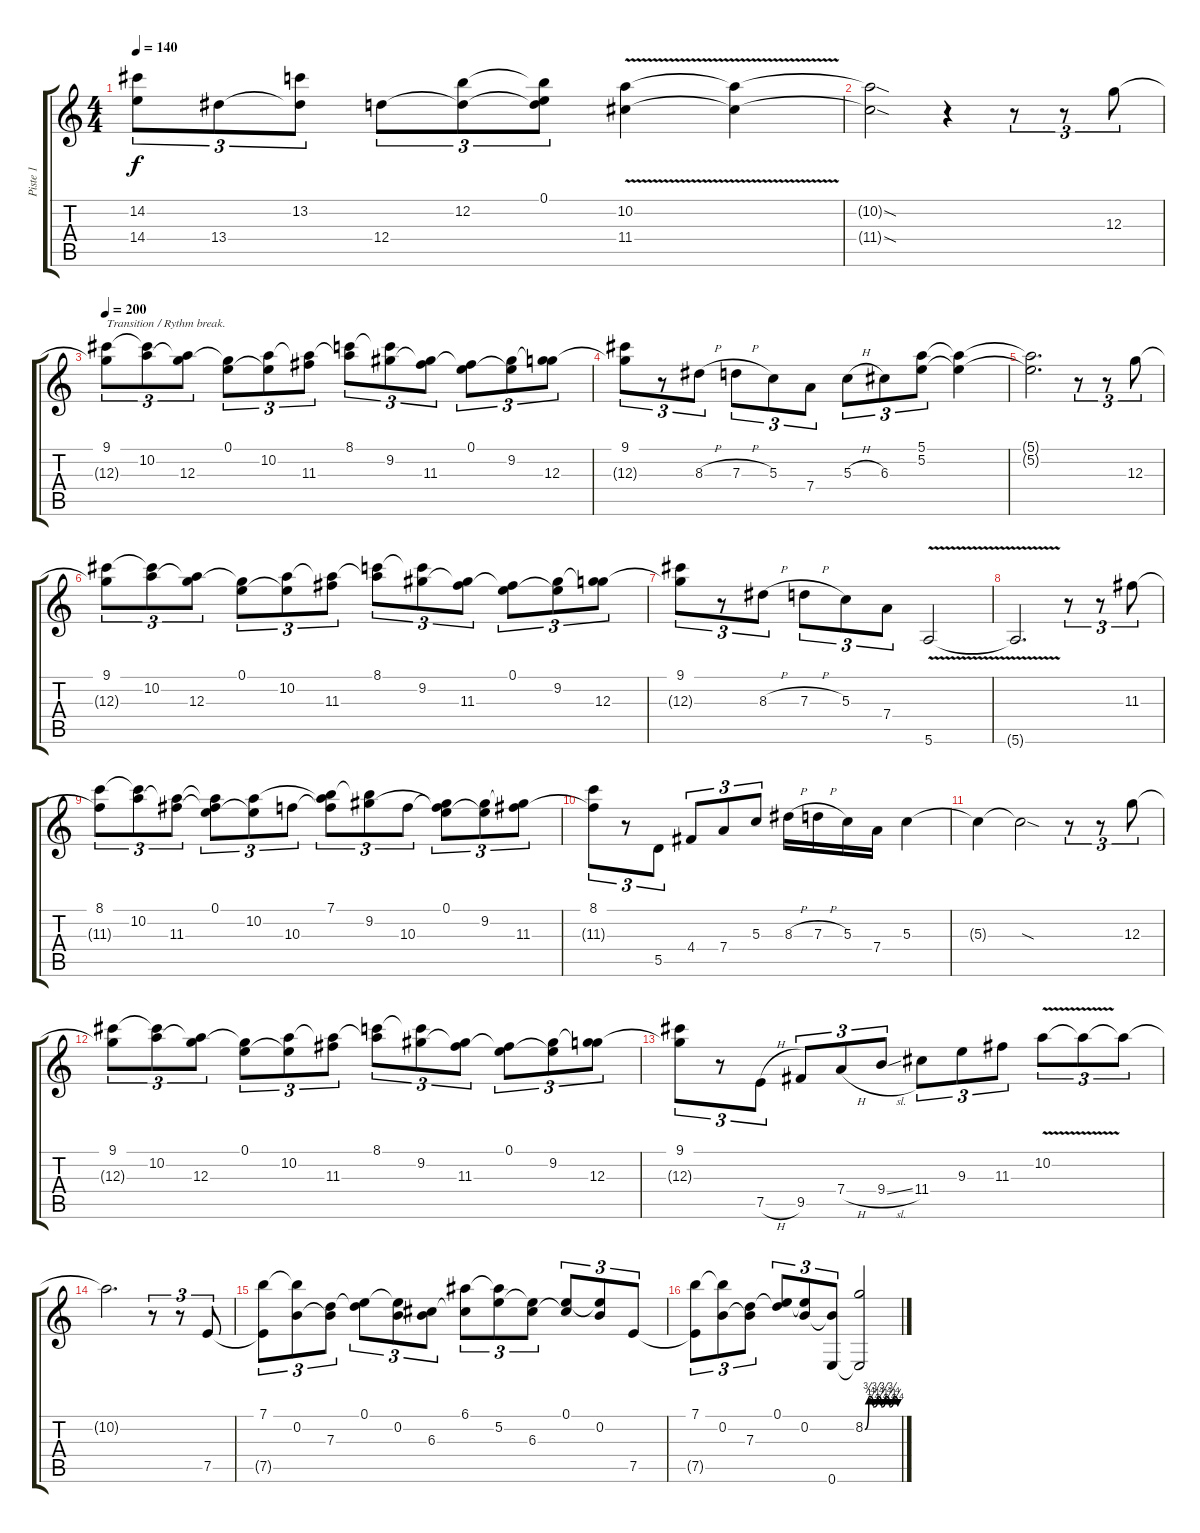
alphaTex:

\track ("Piste 1" "Piste 1") {instrument acousticguitarnylon}
\staff {score tabs}
\tuning (E4 B3 G3 D3 A2 E2) {hide}
\ts (4 4)
\tempo 140
\clef g2
\ks c
(14.2 14.4{t}).8{tu (3 2) dy f} 13.4.8{tu (3 2)} (13.2 13.4{t}).8{tu (3 2)} 12.4.8{tu (3 2)} (12.2 12.4{t}).8{tu (3 2)} (0.1 12.2{t} 12.4{t}).8{tu (3 2)} (10.2{v} 11.4).4 (10.2{t} 11.4{t}).4 |
(10.2{sod t} 11.4{sod t}).2 r.4 r.8{tu (3 2)} r.8{tu (3 2)} 12.3.8{tu (3 2)} |
\tempo 200
(9.1 12.3{t}).8{tu (3 2) txt "Transition / Rythm break."} (9.1{t} 10.2).8{tu (3 2)} (10.2{t} 12.3).8{tu (3 2)} (0.1 12.3{t}).8{tu (3 2)} (0.1{t} 10.2).8{tu (3 2)} (10.2{t} 11.3).8{tu (3 2)} (8.1 10.2{t}).8{tu (3 2)} (8.1{t} 9.2).8{tu (3 2)} (9.2{t} 11.3).8{tu (3 2)} (0.1 11.3{t}).8{tu (3 2)} (0.1{t} 9.2).8{tu (3 2)} (9.2{t} 12.3).8{tu (3 2)} |
(9.1 12.3{t}).8{tu (3 2)} r.8{tu (3 2)} 8.3{h}.8{tu (3 2)} 7.3{h}.8{tu (3 2)} 5.3.8{tu (3 2)} 7.4.8{tu (3 2)} 5.3{h}.8{tu (3 2)} 6.3.8{tu (3 2)} (5.1 5.2).8{tu (3 2)} (5.1{t} 5.2{t}).4 |
(5.1{t} 5.2{t}).2{d} r.8{tu (3 2)} r.8{tu (3 2)} 12.3.8{tu (3 2)} |
(9.1 12.3{t}).8{tu (3 2)} (9.1{t} 10.2).8{tu (3 2)} (10.2{t} 12.3).8{tu (3 2)} (0.1 12.3{t}).8{tu (3 2)} (0.1{t} 10.2).8{tu (3 2)} (10.2{t} 11.3).8{tu (3 2)} (8.1 10.2{t}).8{tu (3 2)} (8.1{t} 9.2).8{tu (3 2)} (9.2{t} 11.3).8{tu (3 2)} (0.1 11.3{t}).8{tu (3 2)} (0.1{t} 9.2).8{tu (3 2)} (9.2{t} 12.3).8{tu (3 2)} |
(9.1 12.3{t}).8{tu (3 2)} r.8{tu (3 2)} 8.3{h}.8{tu (3 2)} 7.3{h}.8{tu (3 2)} 5.3.8{tu (3 2)} 7.4.8{tu (3 2)} 5.6{v}.2 |
5.6{t}.2{d} r.8{tu (3 2)} r.8{tu (3 2)} 11.3.8{tu (3 2)} |
(8.1 11.3{t}).8{tu (3 2)} (8.1{t} 10.2).8{tu (3 2)} (10.2{t} 11.3).8{tu (3 2)} (0.1 10.2{t} 11.3{t}).8{tu (3 2)} (0.1{t} 10.2).8{tu (3 2)} 10.3.8{tu (3 2)} (7.1 10.2{t} 10.3{t}).8{tu (3 2)} (7.1{t} 9.2).8{tu (3 2)} 10.3.8{tu (3 2)} (0.1 9.2{t} 10.3{t}).8{tu (3 2)} (0.1{t} 9.2).8{tu (3 2)} (9.2{t} 11.3).8{tu (3 2)} |
(8.1 11.3{t}).8{tu (3 2)} r.8{tu (3 2)} 5.5.8{tu (3 2)} 4.4.8{tu (3 2)} 7.4.8{tu (3 2)} 5.3.8{tu (3 2)} 8.3{h}.16 7.3{h}.16 5.3.16 7.4.16 5.3.4 |
5.3{t}.4 5.3{sod t}.2 r.8{tu (3 2)} r.8{tu (3 2)} 12.3.8{tu (3 2)} |
(9.1 12.3{t}).8{tu (3 2)} (9.1{t} 10.2).8{tu (3 2)} (10.2{t} 12.3).8{tu (3 2)} (0.1 12.3{t}).8{tu (3 2)} (0.1{t} 10.2).8{tu (3 2)} (10.2{t} 11.3).8{tu (3 2)} (8.1 10.2{t}).8{tu (3 2)} (8.1{t} 9.2).8{tu (3 2)} (9.2{t} 11.3).8{tu (3 2)} (0.1 11.3{t}).8{tu (3 2)} (0.1{t} 9.2).8{tu (3 2)} (9.2{t} 12.3).8{tu (3 2)} |
(9.1 12.3{t}).8{tu (3 2)} r.8{tu (3 2)} 7.5{h}.8{tu (3 2)} 9.5.8{tu (3 2)} 7.4{h}.8{tu (3 2)} 9.4{sl}.8{tu (3 2)} 11.4.8{tu (3 2)} 9.3.8{tu (3 2)} 11.3.8{tu (3 2)} 10.2{v}.8{tu (3 2)} 10.2{t}.8{tu (3 2)} 10.2{t}.8{tu (3 2)} |
10.2{t}.2{d} r.8{tu (3 2)} r.8{tu (3 2)} 7.5.8{tu (3 2)} |
(7.1 7.5{t}).8{tu (3 2)} (7.1{t} 0.2).8{tu (3 2)} (0.2{t} 7.3).8{tu (3 2)} (0.1 7.3{t}).8{tu (3 2)} (0.1{t} 0.2).8{tu (3 2)} (0.2{t} 6.3).8{tu (3 2)} (6.1 6.3{t}).8{tu (3 2)} (6.1{t} 5.2).8{tu (3 2)} (5.2{t} 6.3).8{tu (3 2)} (0.1 6.3{t}).8{tu (3 2)} (0.1{t} 0.2).8{tu (3 2)} 7.5.8{tu (3 2)} |
(7.1 7.5{t}).8{tu (3 2)} (7.1{t} 0.2).8{tu (3 2)} (0.2{t} 7.3).8{tu (3 2)} (0.1 7.3{t}).8{tu (3 2)} (0.1{t} 0.2).8{tu (3 2)} (0.2{t} 0.6).8{tu (3 2)} (8.2{be (custom 0 0 7 3 15 1 23 3 30 1 37 3 45 1 52 3 60 1)} 0.6{t}).2
